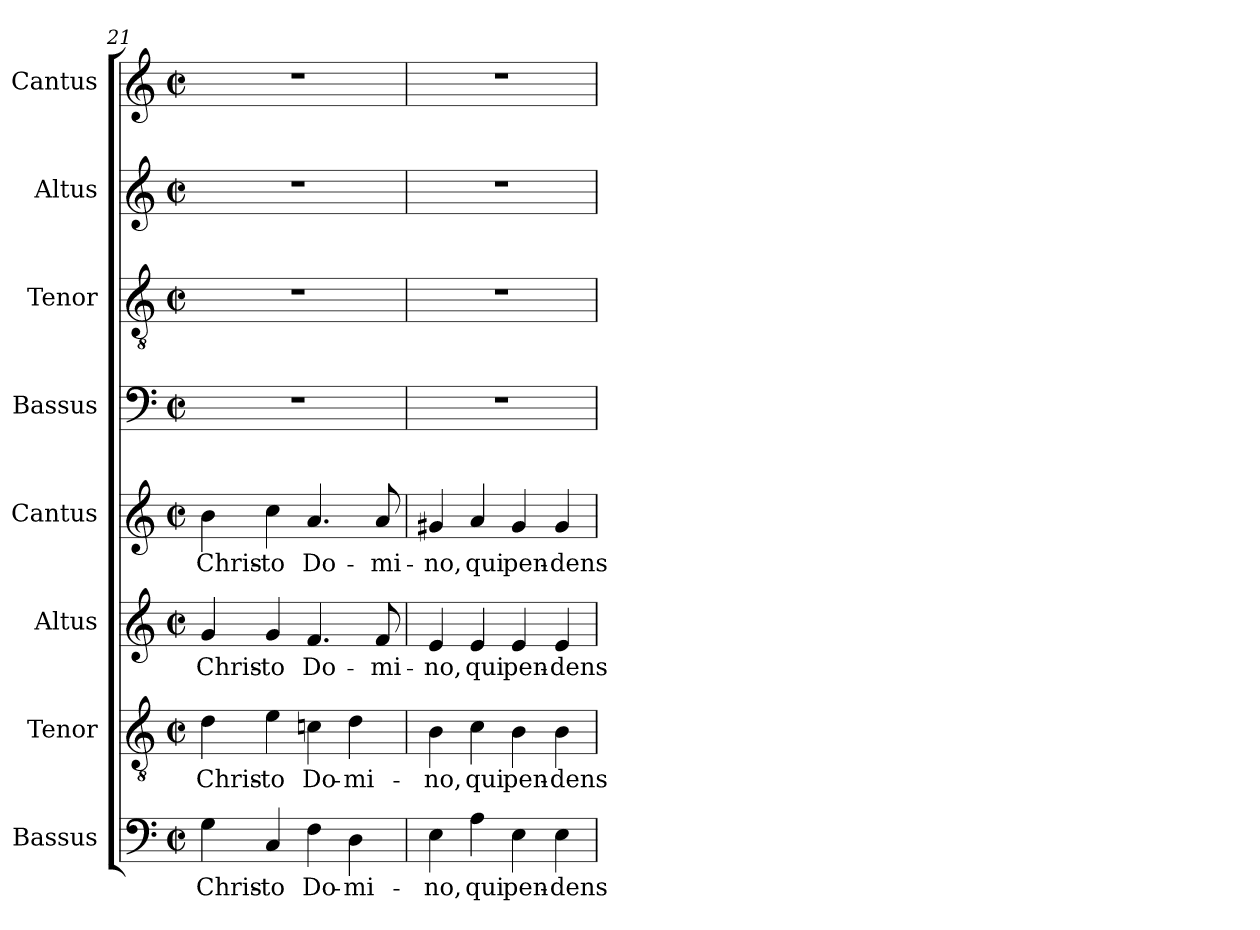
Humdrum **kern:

**kern	**text	**kern	**text	**kern	**text	**kern	**text	**kern	**kern	**kern	**kern
*part8	*part8	*part7	*part7	*part6	*part6	*part5	*part5	*part4	*part3	*part2	*part1
*staff8	*staff8	*staff7	*staff7	*staff6	*staff6	*staff5	*staff5	*staff4	*staff3	*staff2	*staff1
*I"Bassus	*	*I"Tenor	*	*I"Altus	*	*I"Cantus	*	*I"Bassus	*I"Tenor	*I"Altus	*I"Cantus
*I'B.	*	*I'T.	*	*I'A.	*	*I'S.	*	*I'B.	*I'T.	*I'A.	*I'S.
*clefF4	*	*clefGv2	*	*clefG2	*	*clefG2	*	*clefF4	*clefGv2	*clefG2	*clefG2
*	*	*ITrd7c12	*	*	*	*	*	*	*ITrd7c12	*	*
*k[]	*	*k[]	*	*k[]	*	*k[]	*	*k[]	*k[]	*k[]	*k[]
*C:	*	*C:	*	*C:	*	*C:	*	*C:	*C:	*C:	*C:
*M2/2	*	*M2/2	*	*M2/2	*	*M2/2	*	*M2/2	*M2/2	*M2/2	*M2/2
*met(c|)	*	*met(c|)	*	*met(c|)	*	*met(c|)	*	*met(c|)	*met(c|)	*met(c|)	*met(c|)
=21	=21	=21	=21	=21	=21	=21	=21	=21	=21	=21	=21
!	!LO:LY:b:color=#000000	!	!	!	!	!	!	!	!	!	!
!	!	!	!LO:LY:b:color=#000000	!	!	!	!	!	!	!	!
!	!	!	!	!	!LO:LY:b:color=#000000	!	!	!	!	!	!
!	!	!	!	!	!	!	!LO:LY:b:color=#000000	!	!	!	!
4Gi\	Chris-	4Di\	Chris-	4gi/	Chris-	4bi\	Chris-	1r	1r	1r	1r
!	!LO:LY:b:color=#000000	!	!	!	!	!	!	!	!	!	!
!	!	!	!LO:LY:b:color=#000000	!	!	!	!	!	!	!	!
!	!	!	!	!	!LO:LY:b:color=#000000	!	!	!	!	!	!
!	!	!	!	!	!	!	!LO:LY:b:color=#000000	!	!	!	!
4Ci/	-to	4Ei\	-to	4gi/	-to	4cci\	-to	.	.	.	.
!	!LO:LY:b:color=#000000	!	!	!	!	!	!	!	!	!	!
!	!	!	!LO:LY:b:color=#000000	!	!	!	!	!	!	!	!
!	!	!	!	!	!LO:LY:b:color=#000000	!	!	!	!	!	!
!	!	!	!	!	!	!	!LO:LY:b:color=#000000	!	!	!	!
4Fi\	Do-	4Cni\	Do-	4.fi/	Do-	4.ai/	Do-	.	.	.	.
!	!LO:LY:b:color=#000000	!	!	!	!	!	!	!	!	!	!
!	!	!	!LO:LY:b:color=#000000	!	!	!	!	!	!	!	!
4Di\	-mi-	4Di\	-mi-	.	.	.	.	.	.	.	.
!	!	!	!	!	!LO:LY:b:color=#000000	!	!	!	!	!	!
!	!	!	!	!	!	!	!LO:LY:b:color=#000000	!	!	!	!
.	.	.	.	8fi/	-mi-	8ai/	-mi-	.	.	.	.
=22	=22	=22	=22	=22	=22	=22	=22	=22	=22	=22	=22
!	!LO:LY:b:color=#000000	!	!	!	!	!	!	!	!	!	!
!	!	!	!LO:LY:b:color=#000000	!	!	!	!	!	!	!	!
!	!	!	!	!	!LO:LY:b:color=#000000	!	!	!	!	!	!
!	!	!	!	!	!	!	!LO:LY:b:color=#000000	!	!	!	!
4Ei\	-no,	4BBi\	-no,	4ei/	-no,	4g#Xi/	-no,	1r	1r	1r	1r
!	!LO:LY:b:color=#000000	!	!	!	!	!	!	!	!	!	!
!	!	!	!LO:LY:b:color=#000000	!	!	!	!	!	!	!	!
!	!	!	!	!	!LO:LY:b:color=#000000	!	!	!	!	!	!
!	!	!	!	!	!	!	!LO:LY:b:color=#000000	!	!	!	!
4Ai\	qui	4Ci\	qui	4ei/	qui	4ai/	qui	.	.	.	.
!	!LO:LY:b:color=#000000	!	!	!	!	!	!	!	!	!	!
!	!	!	!LO:LY:b:color=#000000	!	!	!	!	!	!	!	!
!	!	!	!	!	!LO:LY:b:color=#000000	!	!	!	!	!	!
!	!	!	!	!	!	!	!LO:LY:b:color=#000000	!	!	!	!
4Ei\	pen-	4BBi\	pen-	4ei/	pen-	4g#i/	pen-	.	.	.	.
!	!LO:LY:b:color=#000000	!	!	!	!	!	!	!	!	!	!
!	!	!	!LO:LY:b:color=#000000	!	!	!	!	!	!	!	!
!	!	!	!	!	!LO:LY:b:color=#000000	!	!	!	!	!	!
!	!	!	!	!	!	!	!LO:LY:b:color=#000000	!	!	!	!
4Ei\	-dens	4BBi\	-dens	4ei/	-dens	4g#i/	-dens	.	.	.	.
=	=	=	=	=	=	=	=	=	=	=	=
*-	*-	*-	*-	*-	*-	*-	*-	*-	*-	*-	*-
